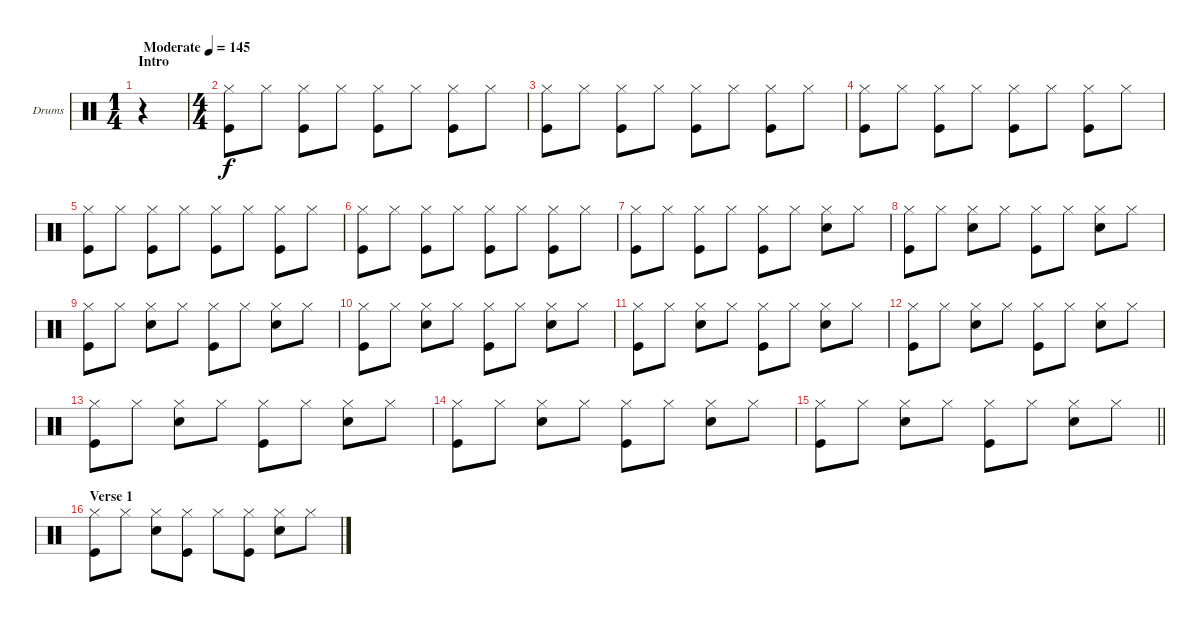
\bracketExtendMode groupsimilarinstruments
\firstSystemTrackNameOrientation horizontal
\otherSystemsTrackNameOrientation horizontal
\track ("Fabrizio" "Drums") {instrument percussion}
\staff {score}
\articulation defaults
\voice
\ts (1 4)
\beaming (8 2)
\section ("" "Intro")
\tempo (145 "Moderate")
\clef neutral
\ks c
r.4{dy f} |
\ts (4 4)
\beaming (8 2 2 2 2)
("Kick (hit)" "Hi-Hat (closed)").8 "Hi-Hat (closed)".8 ("Kick (hit)" "Hi-Hat (closed)").8 "Hi-Hat (closed)".8 ("Kick (hit)" "Hi-Hat (closed)").8 "Hi-Hat (closed)".8 ("Kick (hit)" "Hi-Hat (closed)").8 "Hi-Hat (closed)".8 |
("Kick (hit)" "Hi-Hat (closed)").8 "Hi-Hat (closed)".8 ("Kick (hit)" "Hi-Hat (closed)").8 "Hi-Hat (closed)".8 ("Kick (hit)" "Hi-Hat (closed)").8 "Hi-Hat (closed)".8 ("Kick (hit)" "Hi-Hat (closed)").8 "Hi-Hat (closed)".8 |
("Kick (hit)" "Hi-Hat (closed)").8 "Hi-Hat (closed)".8 ("Kick (hit)" "Hi-Hat (closed)").8 "Hi-Hat (closed)".8 ("Kick (hit)" "Hi-Hat (closed)").8 "Hi-Hat (closed)".8 ("Kick (hit)" "Hi-Hat (closed)").8 "Hi-Hat (closed)".8 |
("Kick (hit)" "Hi-Hat (closed)").8 "Hi-Hat (closed)".8 ("Kick (hit)" "Hi-Hat (closed)").8 "Hi-Hat (closed)".8 ("Kick (hit)" "Hi-Hat (closed)").8 "Hi-Hat (closed)".8 ("Kick (hit)" "Hi-Hat (closed)").8 "Hi-Hat (closed)".8 |
("Kick (hit)" "Hi-Hat (closed)").8 "Hi-Hat (closed)".8 ("Kick (hit)" "Hi-Hat (closed)").8 "Hi-Hat (closed)".8 ("Kick (hit)" "Hi-Hat (closed)").8 "Hi-Hat (closed)".8 ("Kick (hit)" "Hi-Hat (closed)").8 "Hi-Hat (closed)".8 |
("Kick (hit)" "Hi-Hat (closed)").8 "Hi-Hat (closed)".8 ("Kick (hit)" "Hi-Hat (closed)").8 "Hi-Hat (closed)".8 ("Kick (hit)" "Hi-Hat (closed)").8 "Hi-Hat (closed)".8 ("Hi-Hat (closed)" "Snare (hit) 2").8 "Hi-Hat (closed)".8 |
("Kick (hit)" "Hi-Hat (closed)").8 "Hi-Hat (closed)".8 ("Hi-Hat (closed)" "Snare (hit) 2").8 "Hi-Hat (closed)".8 ("Kick (hit)" "Hi-Hat (closed)").8 "Hi-Hat (closed)".8 ("Hi-Hat (closed)" "Snare (hit) 2").8 "Hi-Hat (closed)".8 |
("Kick (hit)" "Hi-Hat (closed)").8 "Hi-Hat (closed)".8 ("Hi-Hat (closed)" "Snare (hit) 2").8 "Hi-Hat (closed)".8 ("Kick (hit)" "Hi-Hat (closed)").8 "Hi-Hat (closed)".8 ("Hi-Hat (closed)" "Snare (hit) 2").8 "Hi-Hat (closed)".8 |
("Kick (hit)" "Hi-Hat (closed)").8 "Hi-Hat (closed)".8 ("Hi-Hat (closed)" "Snare (hit) 2").8 "Hi-Hat (closed)".8 ("Kick (hit)" "Hi-Hat (closed)").8 "Hi-Hat (closed)".8 ("Hi-Hat (closed)" "Snare (hit) 2").8 "Hi-Hat (closed)".8 |
("Kick (hit)" "Hi-Hat (closed)").8 "Hi-Hat (closed)".8 ("Hi-Hat (closed)" "Snare (hit) 2").8 "Hi-Hat (closed)".8 ("Kick (hit)" "Hi-Hat (closed)").8 "Hi-Hat (closed)".8 ("Hi-Hat (closed)" "Snare (hit) 2").8 "Hi-Hat (closed)".8 |
("Kick (hit)" "Hi-Hat (closed)").8 "Hi-Hat (closed)".8 ("Hi-Hat (closed)" "Snare (hit) 2").8 "Hi-Hat (closed)".8 ("Kick (hit)" "Hi-Hat (closed)").8 "Hi-Hat (closed)".8 ("Hi-Hat (closed)" "Snare (hit) 2").8 "Hi-Hat (closed)".8 |
("Kick (hit)" "Hi-Hat (closed)").8 "Hi-Hat (closed)".8 ("Hi-Hat (closed)" "Snare (hit) 2").8 "Hi-Hat (closed)".8 ("Kick (hit)" "Hi-Hat (closed)").8 "Hi-Hat (closed)".8 ("Hi-Hat (closed)" "Snare (hit) 2").8 "Hi-Hat (closed)".8 |
("Kick (hit)" "Hi-Hat (closed)").8 "Hi-Hat (closed)".8 ("Hi-Hat (closed)" "Snare (hit) 2").8 "Hi-Hat (closed)".8 ("Kick (hit)" "Hi-Hat (closed)").8 "Hi-Hat (closed)".8 ("Hi-Hat (closed)" "Snare (hit) 2").8 "Hi-Hat (closed)".8 |
\barLineRight lightlight
("Kick (hit)" "Hi-Hat (closed)").8 "Hi-Hat (closed)".8 ("Hi-Hat (closed)" "Snare (hit) 2").8 "Hi-Hat (closed)".8 ("Kick (hit)" "Hi-Hat (closed)").8 "Hi-Hat (closed)".8 ("Hi-Hat (closed)" "Snare (hit) 2").8 "Hi-Hat (closed)".8 |
\section ("" "Verse 1")
("Hi-Hat (closed)" "Kick (hit)").8 "Hi-Hat (closed)".8 ("Snare (hit) 2" "Hi-Hat (closed)").8 ("Hi-Hat (closed)" "Kick (hit)").8 "Hi-Hat (closed)".8 ("Hi-Hat (closed)" "Kick (hit)").8 ("Snare (hit) 2" "Hi-Hat (closed)").8 "Hi-Hat (closed)".8
\voice
\clef neutral
\ottava regular
\simile none
\ks c
r.4{dy mf} |
|
|
|
|
|
|
|
|
|
|
|
|
|
\barLineRight lightlight
|
